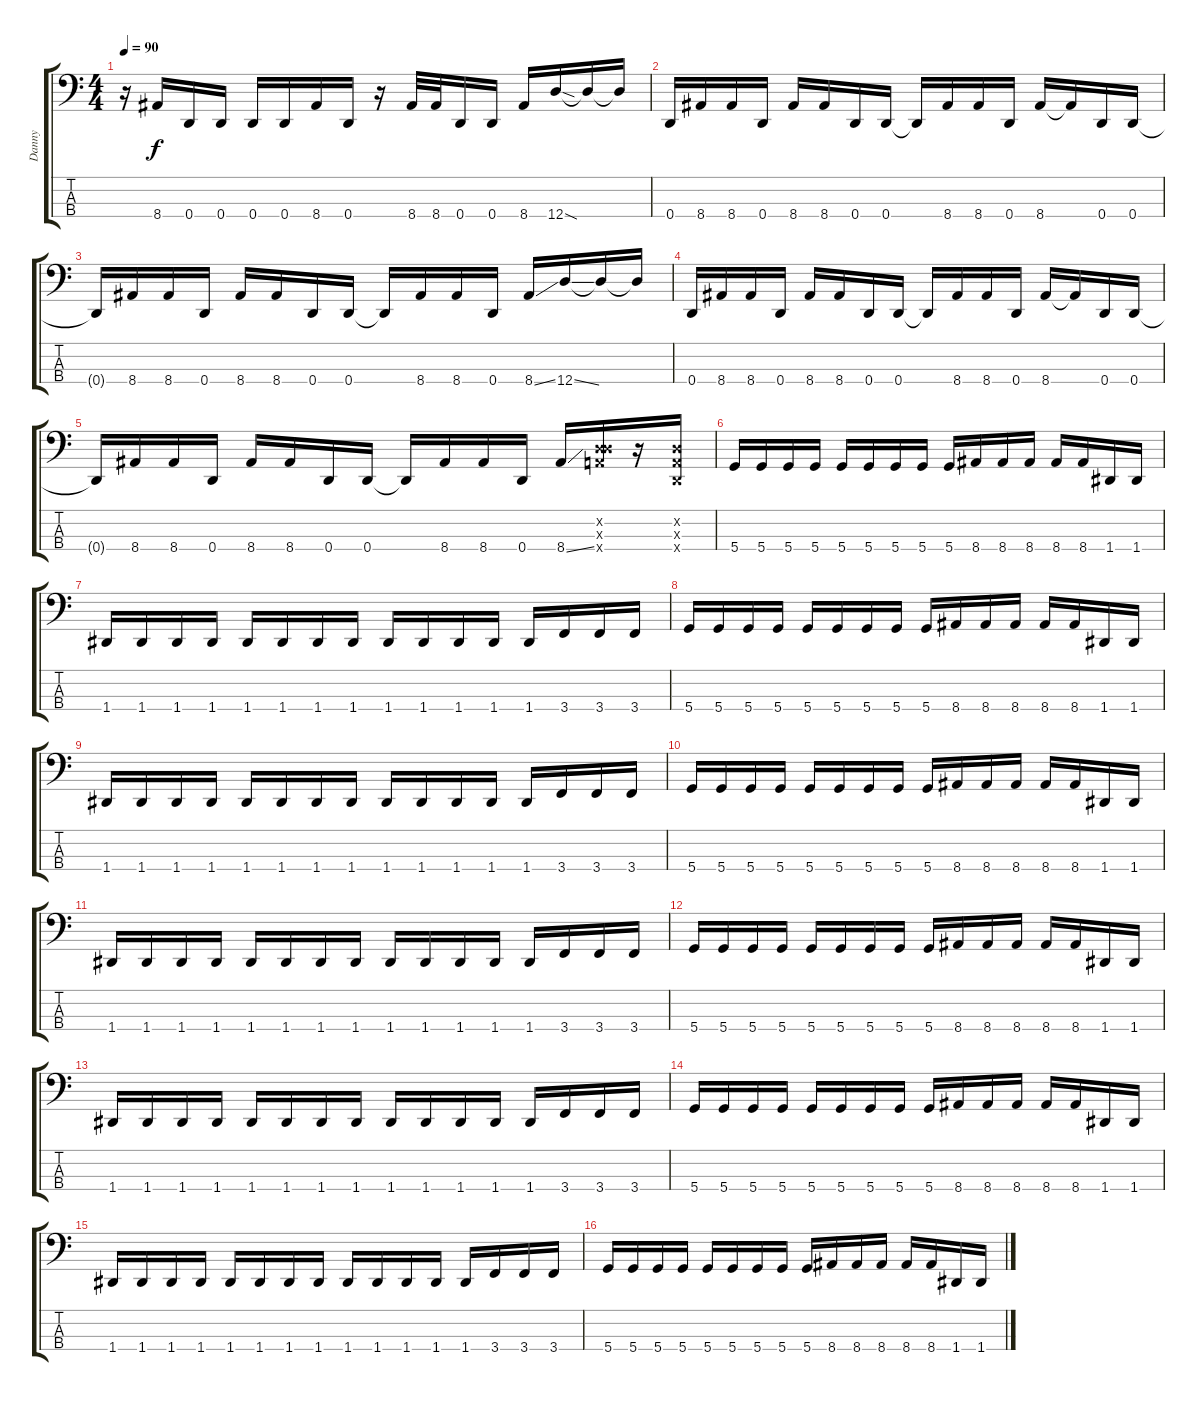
\track ("Danny" "Danny") {instrument electricbasspick}
\staff {score tabs}
\tuning (G2 D2 A1 D1) {hide}
\ts (4 4)
\tempo 90
\clef f4
\ks c
r.16{dy f} 8.4.16 0.4.16 0.4.16 0.4.16 0.4.16 8.4.16 0.4.16 r.16 8.4.32 8.4.32 0.4.16 0.4.16 8.4.16 12.4{sod}.16 12.4{t}.16 12.4{t}.16 |
0.4.16 8.4.16 8.4.16 0.4.16 8.4.16 8.4.16 0.4.16 0.4.16 0.4{t}.16 8.4.16 8.4.16 0.4.16 8.4.16 8.4{t}.16 0.4.16 0.4.16 |
0.4{t}.16 8.4.16 8.4.16 0.4.16 8.4.16 8.4.16 0.4.16 0.4.16 0.4{t}.16 8.4.16 8.4.16 0.4.16 8.4{ss}.16 12.4{ss}.16 12.4{t}.16 12.4{t}.16 |
0.4.16 8.4.16 8.4.16 0.4.16 8.4.16 8.4.16 0.4.16 0.4.16 0.4{t}.16 8.4.16 8.4.16 0.4.16 8.4.16 8.4{t}.16 0.4.16 0.4.16 |
0.4{t}.16 8.4.16 8.4.16 0.4.16 8.4.16 8.4.16 0.4.16 0.4.16 0.4{t}.16 8.4.16 8.4.16 0.4.16 8.4{ss}.16 (0.2{x} 0.3{x} 12.4{x}).16 r.16 (0.2{x} 0.3{x} 0.4{x}).16 |
5.4.16 5.4.16 5.4.16 5.4.16 5.4.16 5.4.16 5.4.16 5.4.16 5.4.16 8.4.16 8.4.16 8.4.16 8.4.16 8.4.16 1.4.16 1.4.16 |
1.4.16 1.4.16 1.4.16 1.4.16 1.4.16 1.4.16 1.4.16 1.4.16 1.4.16 1.4.16 1.4.16 1.4.16 1.4.16 3.4.16 3.4.16 3.4.16 |
5.4.16 5.4.16 5.4.16 5.4.16 5.4.16 5.4.16 5.4.16 5.4.16 5.4.16 8.4.16 8.4.16 8.4.16 8.4.16 8.4.16 1.4.16 1.4.16 |
1.4.16 1.4.16 1.4.16 1.4.16 1.4.16 1.4.16 1.4.16 1.4.16 1.4.16 1.4.16 1.4.16 1.4.16 1.4.16 3.4.16 3.4.16 3.4.16 |
5.4.16 5.4.16 5.4.16 5.4.16 5.4.16 5.4.16 5.4.16 5.4.16 5.4.16 8.4.16 8.4.16 8.4.16 8.4.16 8.4.16 1.4.16 1.4.16 |
1.4.16 1.4.16 1.4.16 1.4.16 1.4.16 1.4.16 1.4.16 1.4.16 1.4.16 1.4.16 1.4.16 1.4.16 1.4.16 3.4.16 3.4.16 3.4.16 |
5.4.16 5.4.16 5.4.16 5.4.16 5.4.16 5.4.16 5.4.16 5.4.16 5.4.16 8.4.16 8.4.16 8.4.16 8.4.16 8.4.16 1.4.16 1.4.16 |
1.4.16 1.4.16 1.4.16 1.4.16 1.4.16 1.4.16 1.4.16 1.4.16 1.4.16 1.4.16 1.4.16 1.4.16 1.4.16 3.4.16 3.4.16 3.4.16 |
5.4.16 5.4.16 5.4.16 5.4.16 5.4.16 5.4.16 5.4.16 5.4.16 5.4.16 8.4.16 8.4.16 8.4.16 8.4.16 8.4.16 1.4.16 1.4.16 |
1.4.16 1.4.16 1.4.16 1.4.16 1.4.16 1.4.16 1.4.16 1.4.16 1.4.16 1.4.16 1.4.16 1.4.16 1.4.16 3.4.16 3.4.16 3.4.16 |
5.4.16 5.4.16 5.4.16 5.4.16 5.4.16 5.4.16 5.4.16 5.4.16 5.4.16 8.4.16 8.4.16 8.4.16 8.4.16 8.4.16 1.4.16 1.4.16
